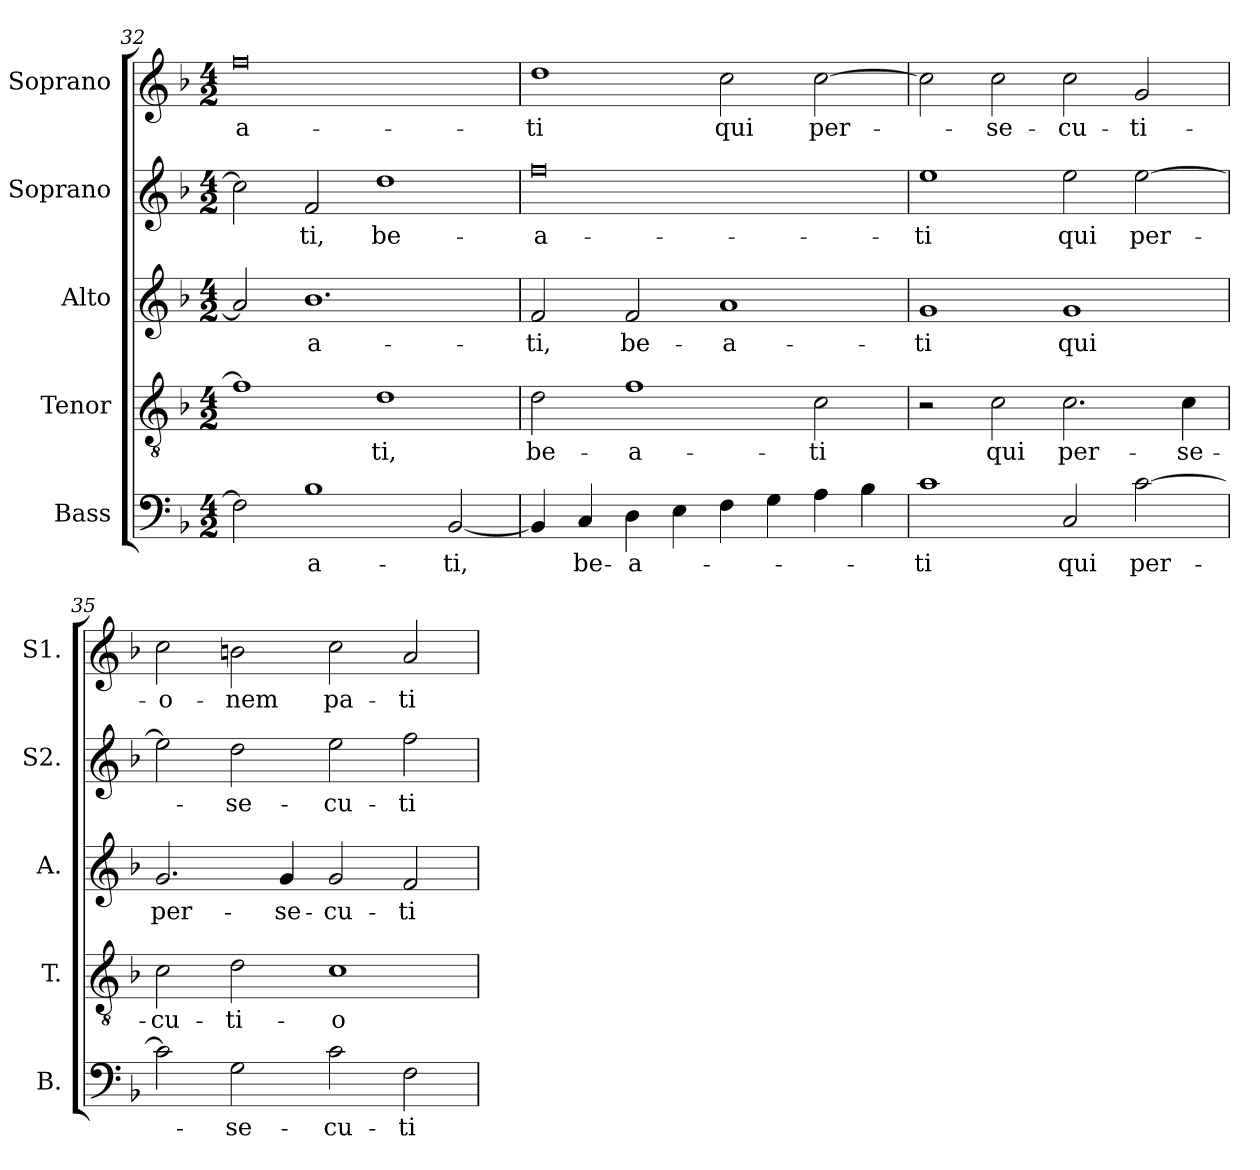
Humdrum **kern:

**kern	**text	**kern	**text	**kern	**text	**kern	**text	**kern	**text
*part5	*part5	*part4	*part4	*part3	*part3	*part2	*part2	*part1	*part1
*staff5	*staff5	*staff4	*staff4	*staff3	*staff3	*staff2	*staff2	*staff1	*staff1
*I"Bass	*	*I"Tenor	*	*I"Alto	*	*I"Soprano	*	*I"Soprano	*
*I'B.	*	*I'T.	*	*I'A.	*	*I'S2.	*	*I'S1.	*
*clefF4	*	*clefGv2	*	*clefG2	*	*clefG2	*	*clefG2	*
*	*	*ITrd7c12	*	*	*	*	*	*	*
*k[b-]	*	*k[b-]	*	*k[b-]	*	*k[b-]	*	*k[b-]	*
*F:	*	*F:	*	*F:	*	*F:	*	*F:	*
*M4/2	*	*M4/2	*	*M4/2	*	*M4/2	*	*M4/2	*
=32	=32	=32	=32	=32	=32	=32	=32	=32	=32
!	!	!	!	!	!	!	!	!	!LO:LY:b:color=#000000
2Fi\]	.	1Fi]	.	2ai/]	.	2cci\]	.	0ffi	-a-
!	!LO:LY:b:color=#000000	!	!	!	!	!	!	!	!
!	!	!	!	!	!LO:LY:b:color=#000000	!	!	!	!
!	!	!	!	!	!	!	!LO:LY:b:color=#000000	!	!
1B-i	-a-	.	.	1.b-i	-a-	2fi/	-ti,	.	.
!	!	!	!LO:LY:b:color=#000000	!	!	!	!	!	!
!	!	!	!	!	!	!	!LO:LY:b:color=#000000	!	!
.	.	1Di	-ti,	.	.	1ddi	be-	.	.
!	!LO:LY:b:color=#000000	!	!	!	!	!	!	!	!
[2BB-i/	-ti,	.	.	.	.	.	.	.	.
=33	=33	=33	=33	=33	=33	=33	=33	=33	=33
!	!	!	!LO:LY:b:color=#000000	!	!	!	!	!	!
!	!	!	!	!	!LO:LY:b:color=#000000	!	!	!	!
!	!	!	!	!	!	!	!LO:LY:b:color=#000000	!	!
!	!	!	!	!	!	!	!	!	!LO:LY:b:color=#000000
4BB-i/]	.	2Di\	be-	2fi/	-ti,	0ffi	-a-	1ddi	-ti
!	!LO:LY:b:color=#000000	!	!	!	!	!	!	!	!
4Ci/	be-	.	.	.	.	.	.	.	.
!	!LO:LY:b:color=#000000	!	!	!	!	!	!	!	!
!	!	!	!LO:LY:b:color=#000000	!	!	!	!	!	!
!	!	!	!	!	!LO:LY:b:color=#000000	!	!	!	!
4Di\	-a-	1Fi	-a-	2fi/	be-	.	.	.	.
4Ei\	.	.	.	.	.	.	.	.	.
!	!	!	!	!	!LO:LY:b:color=#000000	!	!	!	!
!	!	!	!	!	!	!	!	!	!LO:LY:b:color=#000000
4Fi\	.	.	.	1ai	-a-	.	.	2cci\	qui
4Gi\	.	.	.	.	.	.	.	.	.
!	!	!	!LO:LY:b:color=#000000	!	!	!	!	!	!
!	!	!	!	!	!	!	!	!	!LO:LY:b:color=#000000
4Ai\	.	2Ci\	-ti	.	.	.	.	[2cci\	per-
4B-i\	.	.	.	.	.	.	.	.	.
!!LO:LB:g=z
=34	=34	=34	=34	=34	=34	=34	=34	=34	=34
!	!LO:LY:b:color=#000000	!	!	!	!	!	!	!	!
!	!	!	!	!	!LO:LY:b:color=#000000	!	!	!	!
!	!	!	!	!	!	!	!LO:LY:b:color=#000000	!	!
1ci	-ti	2r	.	1gi	-ti	1eei	-ti	2cci\]	.
!	!	!	!LO:LY:b:color=#000000	!	!	!	!	!	!
!	!	!	!	!	!	!	!	!	!LO:LY:b:color=#000000
.	.	2Ci\	qui	.	.	.	.	2cci\	-se-
!	!LO:LY:b:color=#000000	!	!	!	!	!	!	!	!
!	!	!	!LO:LY:b:color=#000000	!	!	!	!	!	!
!	!	!	!	!	!LO:LY:b:color=#000000	!	!	!	!
!	!	!	!	!	!	!	!LO:LY:b:color=#000000	!	!
!	!	!	!	!	!	!	!	!	!LO:LY:b:color=#000000
2Ci/	qui	2.Ci\	per-	1gi	qui	2eei\	qui	2cci\	-cu-
!	!LO:LY:b:color=#000000	!	!	!	!	!	!	!	!
!	!	!	!	!	!	!	!LO:LY:b:color=#000000	!	!
!	!	!	!	!	!	!	!	!	!LO:LY:b:color=#000000
[2ci\	per-	.	.	.	.	[2eei\	per-	2gi/	-ti-
!	!	!	!LO:LY:b:color=#000000	!	!	!	!	!	!
.	.	4Ci\	-se-	.	.	.	.	.	.
=35	=35	=35	=35	=35	=35	=35	=35	=35	=35
!	!	!	!LO:LY:b:color=#000000	!	!	!	!	!	!
!	!	!	!	!	!LO:LY:b:color=#000000	!	!	!	!
!	!	!	!	!	!	!	!	!	!LO:LY:b:color=#000000
2ci\]	.	2Ci\	-cu-	2.gi/	per-	2eei\]	.	2cci\	-o-
!	!LO:LY:b:color=#000000	!	!	!	!	!	!	!	!
!	!	!	!LO:LY:b:color=#000000	!	!	!	!	!	!
!	!	!	!	!	!	!	!LO:LY:b:color=#000000	!	!
!	!	!	!	!	!	!	!	!	!LO:LY:b:color=#000000
2Gi\	-se-	2Di\	-ti-	.	.	2ddi\	-se-	2bni\	-nem
!	!	!	!	!	!LO:LY:b:color=#000000	!	!	!	!
.	.	.	.	4gi/	-se-	.	.	.	.
!	!LO:LY:b:color=#000000	!	!	!	!	!	!	!	!
!	!	!	!LO:LY:b:color=#000000	!	!	!	!	!	!
!	!	!	!	!	!LO:LY:b:color=#000000	!	!	!	!
!	!	!	!	!	!	!	!LO:LY:b:color=#000000	!	!
!	!	!	!	!	!	!	!	!	!LO:LY:b:color=#000000
2ci\	-cu-	1Ci	-o-	2gi/	-cu-	2eei\	-cu-	2cci\	pa-
!	!LO:LY:b:color=#000000	!	!	!	!	!	!	!	!
!	!	!	!	!	!LO:LY:b:color=#000000	!	!	!	!
!	!	!	!	!	!	!	!LO:LY:b:color=#000000	!	!
!	!	!	!	!	!	!	!	!	!LO:LY:b:color=#000000
2Fi\	-ti-	.	.	2fi/	-ti-	2ffi\	-ti-	2ai/	-ti-
=	=	=	=	=	=	=	=	=	=
*-	*-	*-	*-	*-	*-	*-	*-	*-	*-
